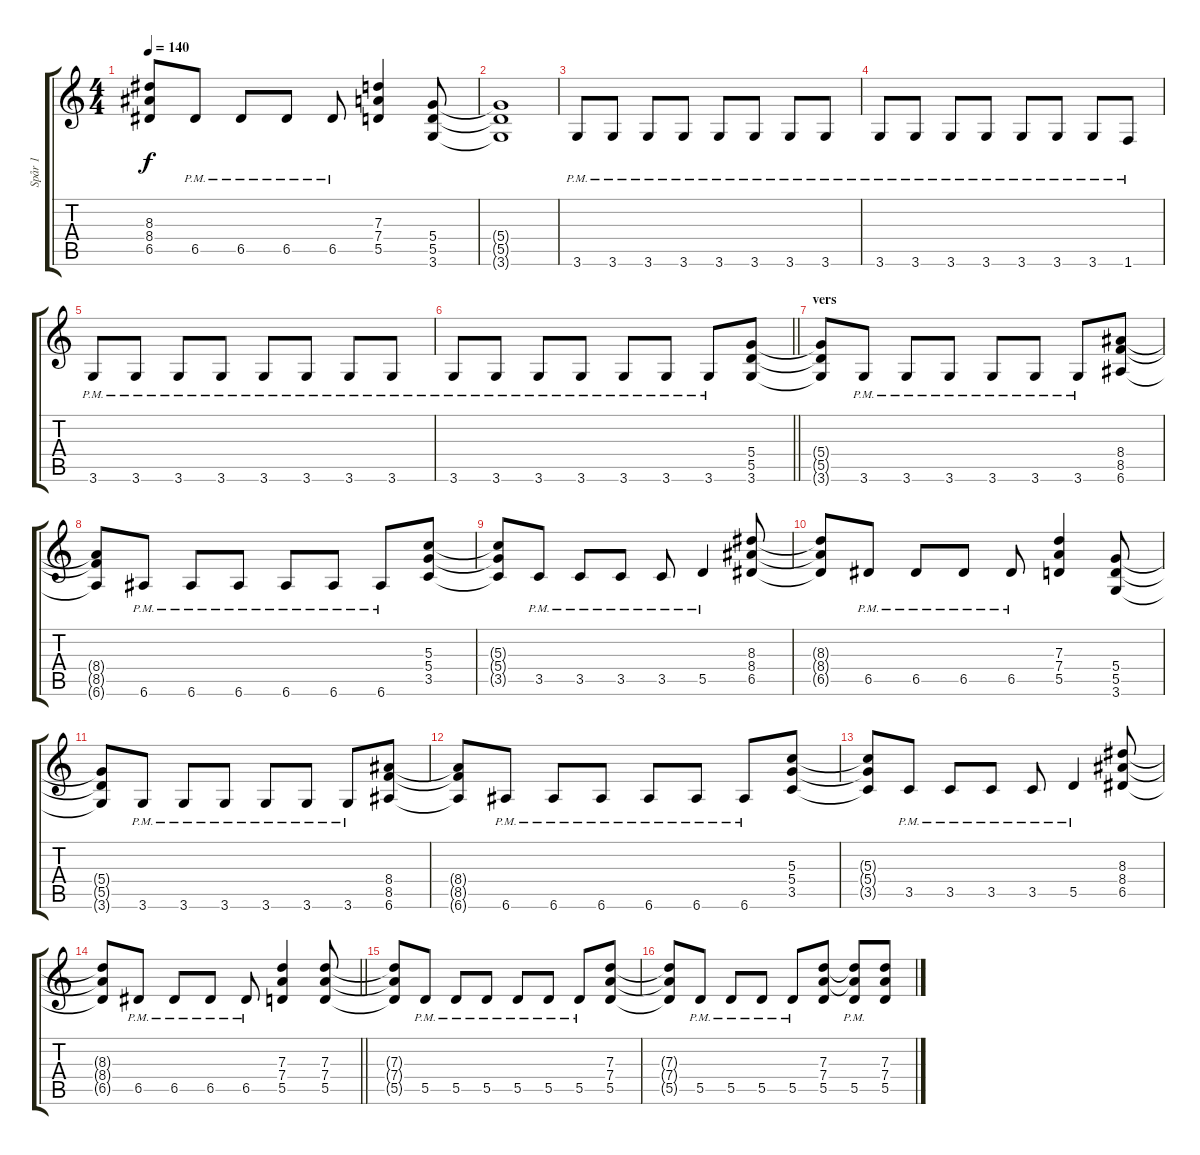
\track ("Spår 1" "Spår 1") {instrument overdrivenguitar}
\staff {score tabs}
\tuning (E4 B3 G3 D3 A2 E2) {hide}
\ts (4 4)
\tempo 140
\clef g2
\ks c
(8.3{t} 8.4{t} 6.5{t}).8{dy f} 6.5{pm}.8 6.5{pm}.8 6.5{pm}.8 6.5{pm}.8 (7.3 7.4 5.5).4 (5.4 5.5 3.6).8 |
(5.4{t} 5.5{t} 3.6{t}).1 |
3.6{pm}.8 3.6{pm}.8 3.6{pm}.8 3.6{pm}.8 3.6{pm}.8 3.6{pm}.8 3.6{pm}.8 3.6{pm}.8 |
3.6{pm}.8 3.6{pm}.8 3.6{pm}.8 3.6{pm}.8 3.6{pm}.8 3.6{pm}.8 3.6{pm}.8 1.6{pm}.8 |
3.6{pm}.8 3.6{pm}.8 3.6{pm}.8 3.6{pm}.8 3.6{pm}.8 3.6{pm}.8 3.6{pm}.8 3.6{pm}.8 |
\barLineRight lightlight
3.6{pm}.8 3.6{pm}.8 3.6{pm}.8 3.6{pm}.8 3.6{pm}.8 3.6{pm}.8 3.6{pm}.8 (5.4 5.5 3.6).8 |
\section ("" "vers")
(5.4{t} 5.5{t} 3.6{t}).8 3.6{pm}.8 3.6{pm}.8 3.6{pm}.8 3.6{pm}.8 3.6{pm}.8 3.6{pm}.8 (8.4 8.5 6.6).8 |
(8.4{t} 8.5{t} 6.6{t}).8 6.6{pm}.8 6.6{pm}.8 6.6{pm}.8 6.6{pm}.8 6.6{pm}.8 6.6{pm}.8 (5.3 5.4 3.5).8 |
(5.3{t} 5.4{t} 3.5{t}).8 3.5{pm}.8 3.5{pm}.8 3.5{pm}.8 3.5{pm}.8 5.5{pm}.4 (8.3 8.4 6.5).8 |
(8.3{t} 8.4{t} 6.5{t}).8 6.5{pm}.8 6.5{pm}.8 6.5{pm}.8 6.5{pm}.8 (7.3 7.4 5.5).4 (5.4 5.5 3.6).8 |
(5.4{t} 5.5{t} 3.6{t}).8 3.6{pm}.8 3.6{pm}.8 3.6{pm}.8 3.6{pm}.8 3.6{pm}.8 3.6{pm}.8 (8.4 8.5 6.6).8 |
(8.4{t} 8.5{t} 6.6{t}).8 6.6{pm}.8 6.6{pm}.8 6.6{pm}.8 6.6{pm}.8 6.6{pm}.8 6.6{pm}.8 (5.3 5.4 3.5).8 |
(5.3{t} 5.4{t} 3.5{t}).8 3.5{pm}.8 3.5{pm}.8 3.5{pm}.8 3.5{pm}.8 5.5{pm}.4 (8.3 8.4 6.5).8 |
\barLineRight lightlight
(8.3{t} 8.4{t} 6.5{t}).8 6.5{pm}.8 6.5{pm}.8 6.5{pm}.8 6.5{pm}.8 (7.3 7.4 5.5).4 (7.3 7.4 5.5).8 |
(7.3{t} 7.4{t} 5.5{t}).8 5.5{pm}.8 5.5{pm}.8 5.5{pm}.8 5.5{pm}.8 5.5{pm}.8 5.5{pm}.8 (7.3 7.4 5.5).8 |
(7.3{t} 7.4{t} 5.5{t}).8 5.5{pm}.8 5.5{pm}.8 5.5{pm}.8 5.5{pm}.8 (7.3 7.4 5.5).8 (7.3{t} 7.4{t} 5.5{pm}).8 (7.3 7.4 5.5).8
